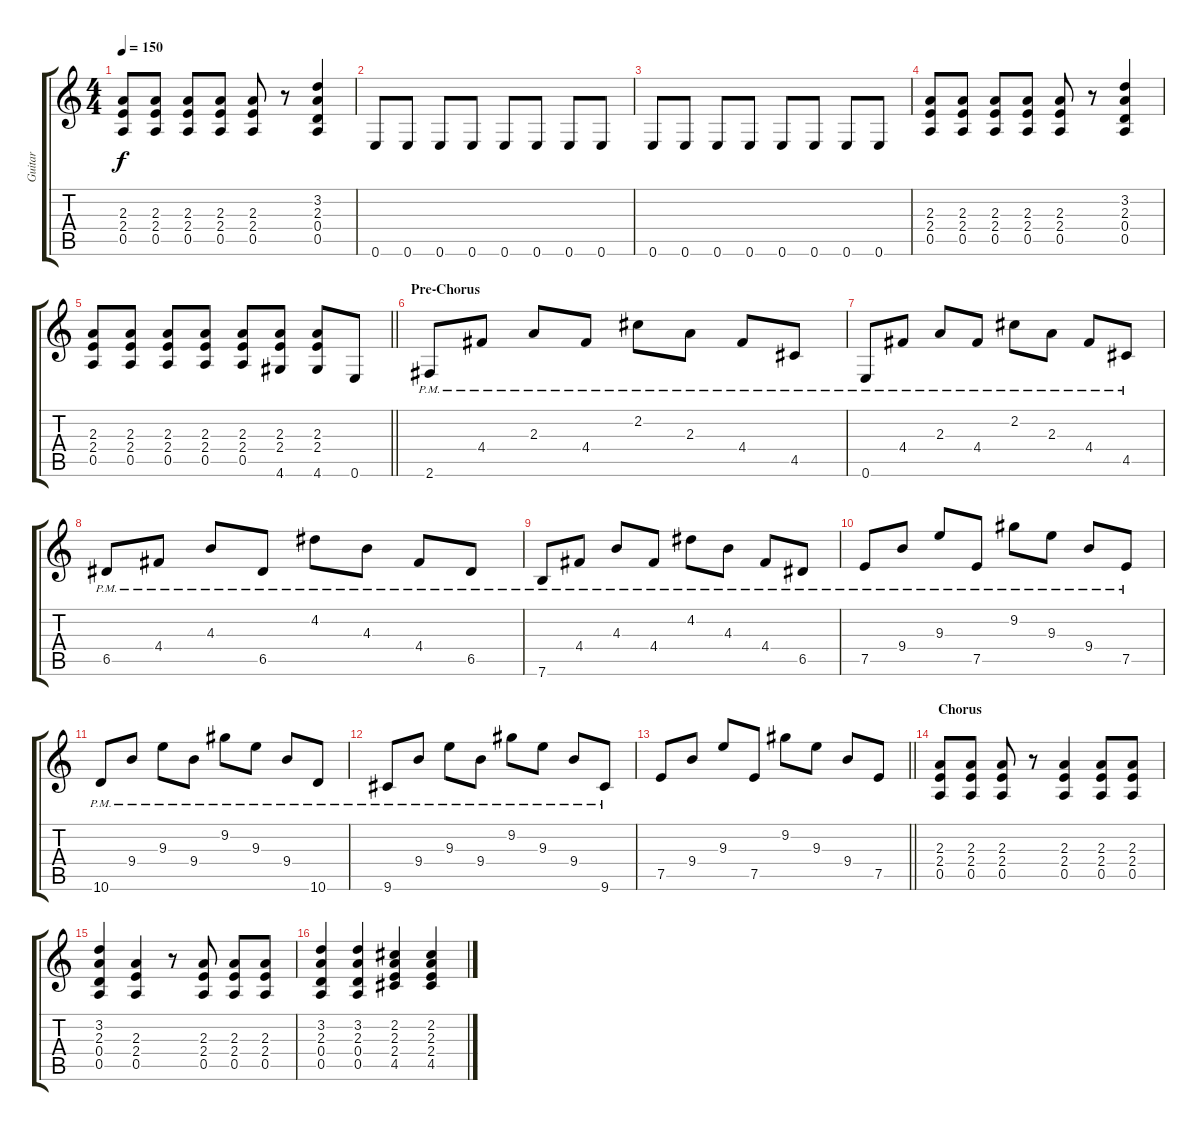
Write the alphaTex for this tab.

\track ("Guitar" "Guitar") {instrument distortionguitar}
\staff {score tabs}
\tuning (E4 B3 G3 D3 A2 E2) {hide}
\ts (4 4)
\tempo 150
\clef g2
\ks c
(2.3 2.4 0.5).8{dy f} (2.3 2.4 0.5).8 (2.3 2.4 0.5).8 (2.3 2.4 0.5).8 (2.3 2.4 0.5).8 r.8 (3.2 2.3 0.4 0.5).4 |
0.6.8 0.6.8 0.6.8 0.6.8 0.6.8 0.6.8 0.6.8 0.6.8 |
0.6.8 0.6.8 0.6.8 0.6.8 0.6.8 0.6.8 0.6.8 0.6.8 |
(2.3 2.4 0.5).8 (2.3 2.4 0.5).8 (2.3 2.4 0.5).8 (2.3 2.4 0.5).8 (2.3 2.4 0.5).8 r.8 (3.2 2.3 0.4 0.5).4 |
\barLineRight lightlight
(2.3 2.4 0.5).8 (2.3 2.4 0.5).8 (2.3 2.4 0.5).8 (2.3 2.4 0.5).8 (2.3 2.4 0.5).8 (2.3 2.4 4.6).8 (2.3 2.4 4.6).8 0.6.8 |
\section ("" "Pre-Chorus")
2.6{pm}.8 4.4{pm}.8 2.3{pm}.8 4.4{pm}.8 2.2{pm}.8 2.3{pm}.8 4.4{pm}.8 4.5{pm}.8 |
0.6{pm}.8 4.4{pm}.8 2.3{pm}.8 4.4{pm}.8 2.2{pm}.8 2.3{pm}.8 4.4{pm}.8 4.5{pm}.8 |
6.5{pm}.8 4.4{pm}.8 4.3{pm}.8 6.5{pm}.8 4.2{pm}.8 4.3{pm}.8 4.4{pm}.8 6.5{pm}.8 |
7.6{pm}.8 4.4{pm}.8 4.3{pm}.8 4.4{pm}.8 4.2{pm}.8 4.3{pm}.8 4.4{pm}.8 6.5{pm}.8 |
7.5{pm}.8 9.4{pm}.8 9.3{pm}.8 7.5{pm}.8 9.2{pm}.8 9.3{pm}.8 9.4{pm}.8 7.5{pm}.8 |
10.6{pm}.8 9.4{pm}.8 9.3{pm}.8 9.4{pm}.8 9.2{pm}.8 9.3{pm}.8 9.4{pm}.8 10.6{pm}.8 |
9.6{pm}.8 9.4{pm}.8 9.3{pm}.8 9.4{pm}.8 9.2{pm}.8 9.3{pm}.8 9.4{pm}.8 9.6{pm}.8 |
\barLineRight lightlight
7.5.8 9.4.8 9.3.8 7.5.8 9.2.8 9.3.8 9.4.8 7.5.8 |
\section ("" " Chorus")
(2.3 2.4 0.5).8 (2.3 2.4 0.5).8 (2.3 2.4 0.5).8 r.8 (2.3 2.4 0.5).4 (2.3 2.4 0.5).8 (2.3 2.4 0.5).8 |
(3.2 2.3 0.4 0.5).4 (2.3 2.4 0.5).4 r.8 (2.3 2.4 0.5).8 (2.3 2.4 0.5).8 (2.3 2.4 0.5).8 |
(3.2 2.3 0.4 0.5).4 (3.2 2.3 0.4 0.5).4 (2.2 2.3 2.4 4.5).4 (2.2 2.3 2.4 4.5).4
